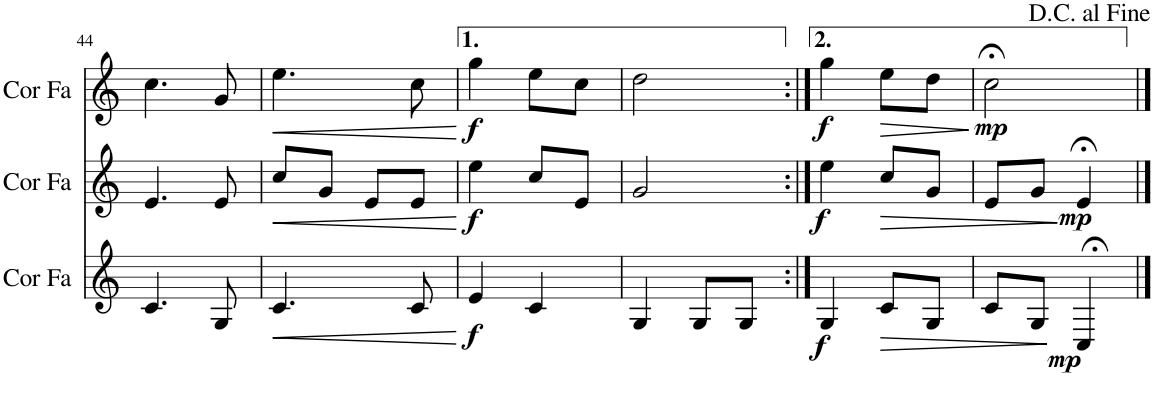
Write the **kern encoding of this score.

**kern	**dynam	**kern	**dynam	**kern	**dynam
*part3	*part3	*part2	*part2	*part1	*part1
*staff3	*staff3	*staff2	*staff2	*staff1	*staff1
*I"Cor en Fa	*	*I"Cor en Fa	*	*I"Cor en Fa	*
*I'Cor Fa	*	*I'Cor Fa	*	*I'Cor Fa	*
!!LO:PB:g=z
*clefG2	*	*clefG2	*	*clefG2	*
*Trd4c7	*	*Trd4c7	*	*Trd4c7	*
*k[]	*	*k[]	*	*k[]	*
*M2/4	*	*M2/4	*	*M2/4	*
=44	=44	=44	=44	=44	=44
4.c/	.	4.e/	.	4.cc\	.
8G/	.	8e/	.	8g/	.
=45	=45	=45	=45	=45	=45
!	!LO:HP:b	!	!LO:HP:b	!	!LO:HP:b
4.c/	<	8cc/L	<	4.ee\	<
.	.	8g/J	.	.	.
.	.	8e/L	.	.	.
8c/	.	8e/J	.	8cc\	.
.	[	.	[	.	[
=46	=46	=46	=46	=46	=46
!	!LO:DY:b	!	!LO:DY:b	!	!LO:DY:b
4e/	f	4ee\	f	4gg\	f
4c/	.	8cc/L	.	8ee\L	.
.	.	8e/J	.	8cc\J	.
=47	=47	=47	=47	=47	=47
4G/	.	2g/	.	2dd\	.
8G/L	.	.	.	.	.
8G/J	.	.	.	.	.
=48:|!	=48:|!	=48:|!	=48:|!	=48:|!	=48:|!
!	!LO:DY:b	!	!LO:DY:b	!	!LO:DY:b
4G/	f	4ee\	f	4gg\	f
!	!LO:HP:b	!	!LO:HP:b	!	!LO:HP:b
8c/L	>	8cc/L	>	8ee\L	>
8G/J	.	8g/J	.	8dd\J	.
.	]	.	]	.	]
=49	=49	=49	=49	=49	=49
!	!	!	!	!	!LO:DY:b
8c/L	.	8e/L	.	2cc;<\	mp
8G/J	.	8g/J	.	.	.
!	!LO:DY:b	!	!LO:DY:b	!	!
4C;</	mp	4e;</	mp	.	.
==	==	==	==	==	==
*-	*-	*-	*-	*-	*-
